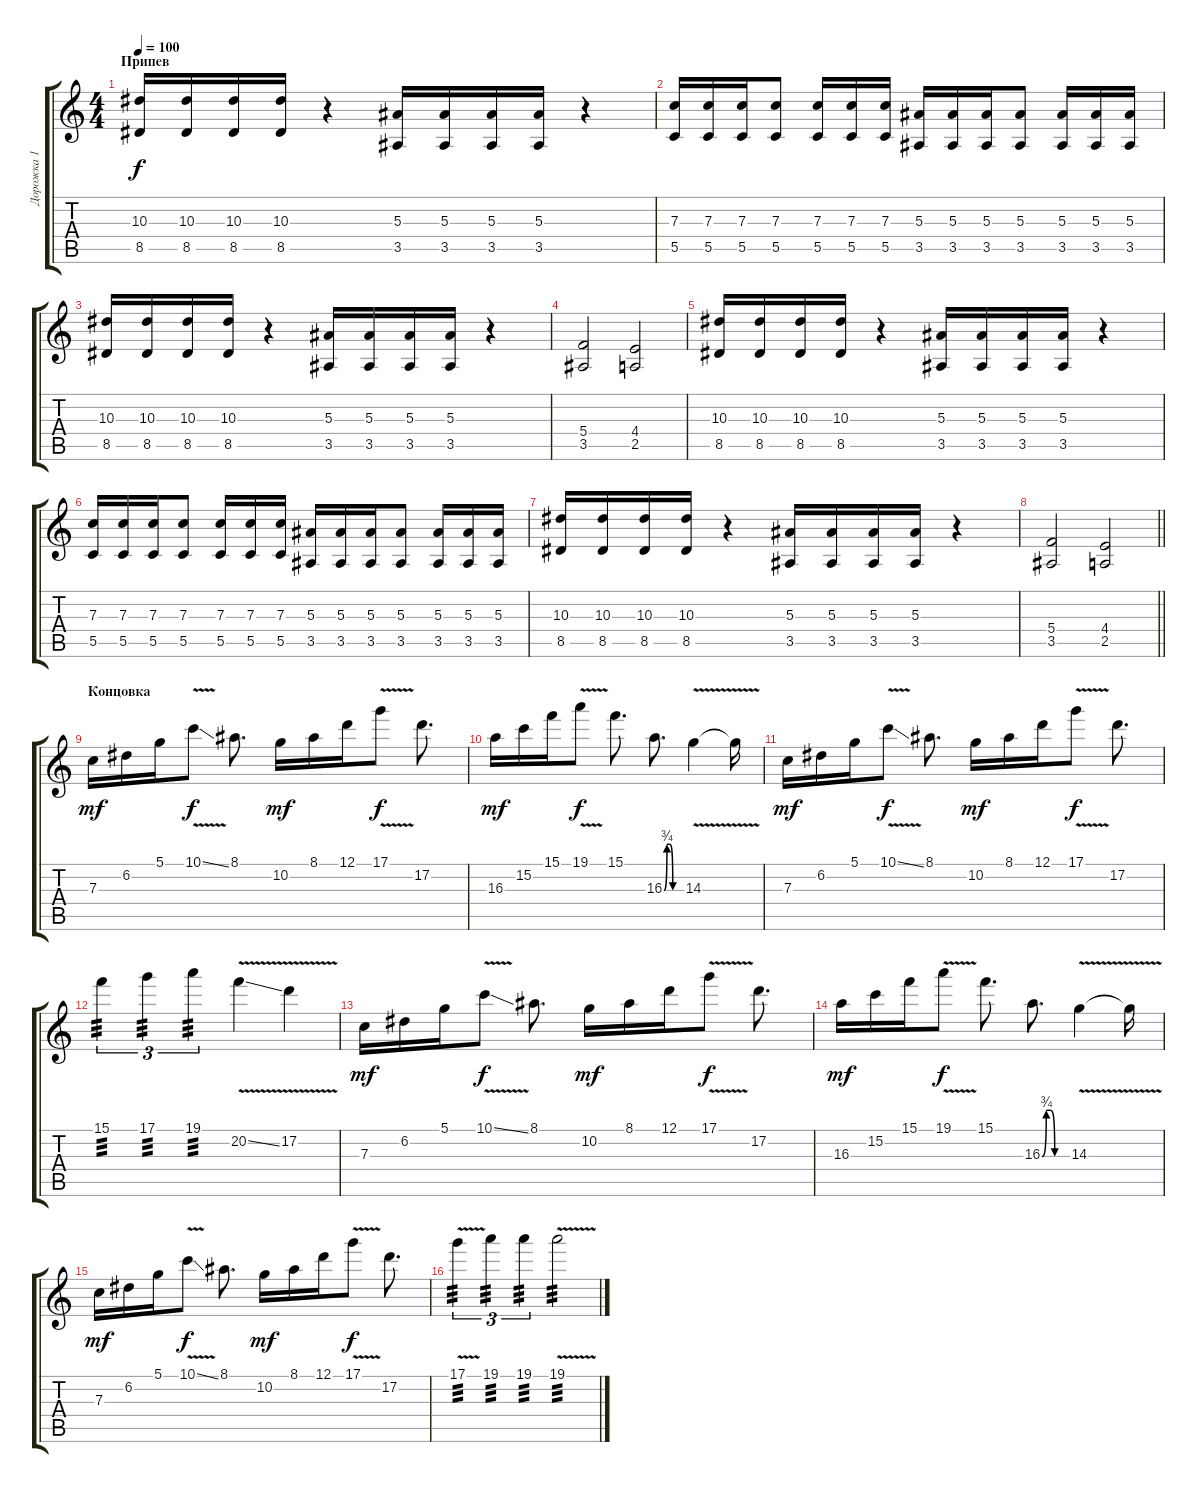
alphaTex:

\track ("Дорожка 1" "Дорожка 1") {instrument distortionguitar}
\staff {score tabs}
\tuning (D4 A3 F3 C3 G2 C2) {hide}
\ts (4 4)
\section ("" "Припев")
\tempo 100
\clef g2
\ks c
(10.3 8.5).16{dy f} (10.3 8.5).16 (10.3 8.5).16 (10.3 8.5).16 r.4 (5.3 3.5).16 (5.3 3.5).16 (5.3 3.5).16 (5.3 3.5).16 r.4 |
(7.3 5.5).16 (7.3 5.5).16 (7.3 5.5).16 (7.3 5.5).8 (7.3 5.5).16 (7.3 5.5).16 (7.3 5.5).16 (5.3 3.5).16 (5.3 3.5).16 (5.3 3.5).16 (5.3 3.5).8 (5.3 3.5).16 (5.3 3.5).16 (5.3 3.5).16 |
(10.3 8.5).16 (10.3 8.5).16 (10.3 8.5).16 (10.3 8.5).16 r.4 (5.3 3.5).16 (5.3 3.5).16 (5.3 3.5).16 (5.3 3.5).16 r.4 |
(5.4 3.5).2 (4.4 2.5).2 |
(10.3 8.5).16 (10.3 8.5).16 (10.3 8.5).16 (10.3 8.5).16 r.4 (5.3 3.5).16 (5.3 3.5).16 (5.3 3.5).16 (5.3 3.5).16 r.4 |
(7.3 5.5).16 (7.3 5.5).16 (7.3 5.5).16 (7.3 5.5).8 (7.3 5.5).16 (7.3 5.5).16 (7.3 5.5).16 (5.3 3.5).16 (5.3 3.5).16 (5.3 3.5).16 (5.3 3.5).8 (5.3 3.5).16 (5.3 3.5).16 (5.3 3.5).16 |
(10.3 8.5).16 (10.3 8.5).16 (10.3 8.5).16 (10.3 8.5).16 r.4 (5.3 3.5).16 (5.3 3.5).16 (5.3 3.5).16 (5.3 3.5).16 r.4 |
\barLineRight lightlight
(5.4 3.5).2 (4.4 2.5).2 |
\section ("" "Концовка")
7.3.16{dy mf} 6.2.16 5.1.16 10.1{v ss}.8{dy f} 8.1.8{d} 10.2.16{dy mf} 8.1.16 12.1.16 17.1{v}.8{dy f} 17.2.8{d} |
16.3.16{dy mf} 15.2.16 15.1.16 19.1{v}.8{dy f} 15.1.8{d} 16.3{be (custom 0 0 10 3 20 3 30 0 60 0)}.8{d} 14.3{v}.4 14.3{t}.16 |
7.3.16{dy mf} 6.2.16 5.1.16 10.1{v ss}.8{dy f} 8.1.8{d} 10.2.16{dy mf} 8.1.16 12.1.16 17.1{v}.8{dy f} 17.2.8{d} |
15.1.4{tu (3 2) tp 3} 17.1.4{tu (3 2) tp 3} 19.1.4{tu (3 2) tp 3} 20.2{v ss}.4 17.2{v}.4 |
7.3.16{dy mf} 6.2.16 5.1.16 10.1{v ss}.8{dy f} 8.1.8{d} 10.2.16{dy mf} 8.1.16 12.1.16 17.1{v}.8{dy f} 17.2.8{d} |
16.3.16{dy mf} 15.2.16 15.1.16 19.1{v}.8{dy f} 15.1.8{d} 16.3{be (custom 0 0 10 3 20 3 30 0 60 0)}.8{d} 14.3{v}.4 14.3{t}.16 |
7.3.16{dy mf} 6.2.16 5.1.16 10.1{v ss}.8{dy f} 8.1.8{d} 10.2.16{dy mf} 8.1.16 12.1.16 17.1{v}.8{dy f} 17.2.8{d} |
17.1{v}.4{tu (3 2) tp 3} 19.1.4{tu (3 2) tp 3} 19.1.4{tu (3 2) tp 3} 19.1{v}.2{tp 3}
